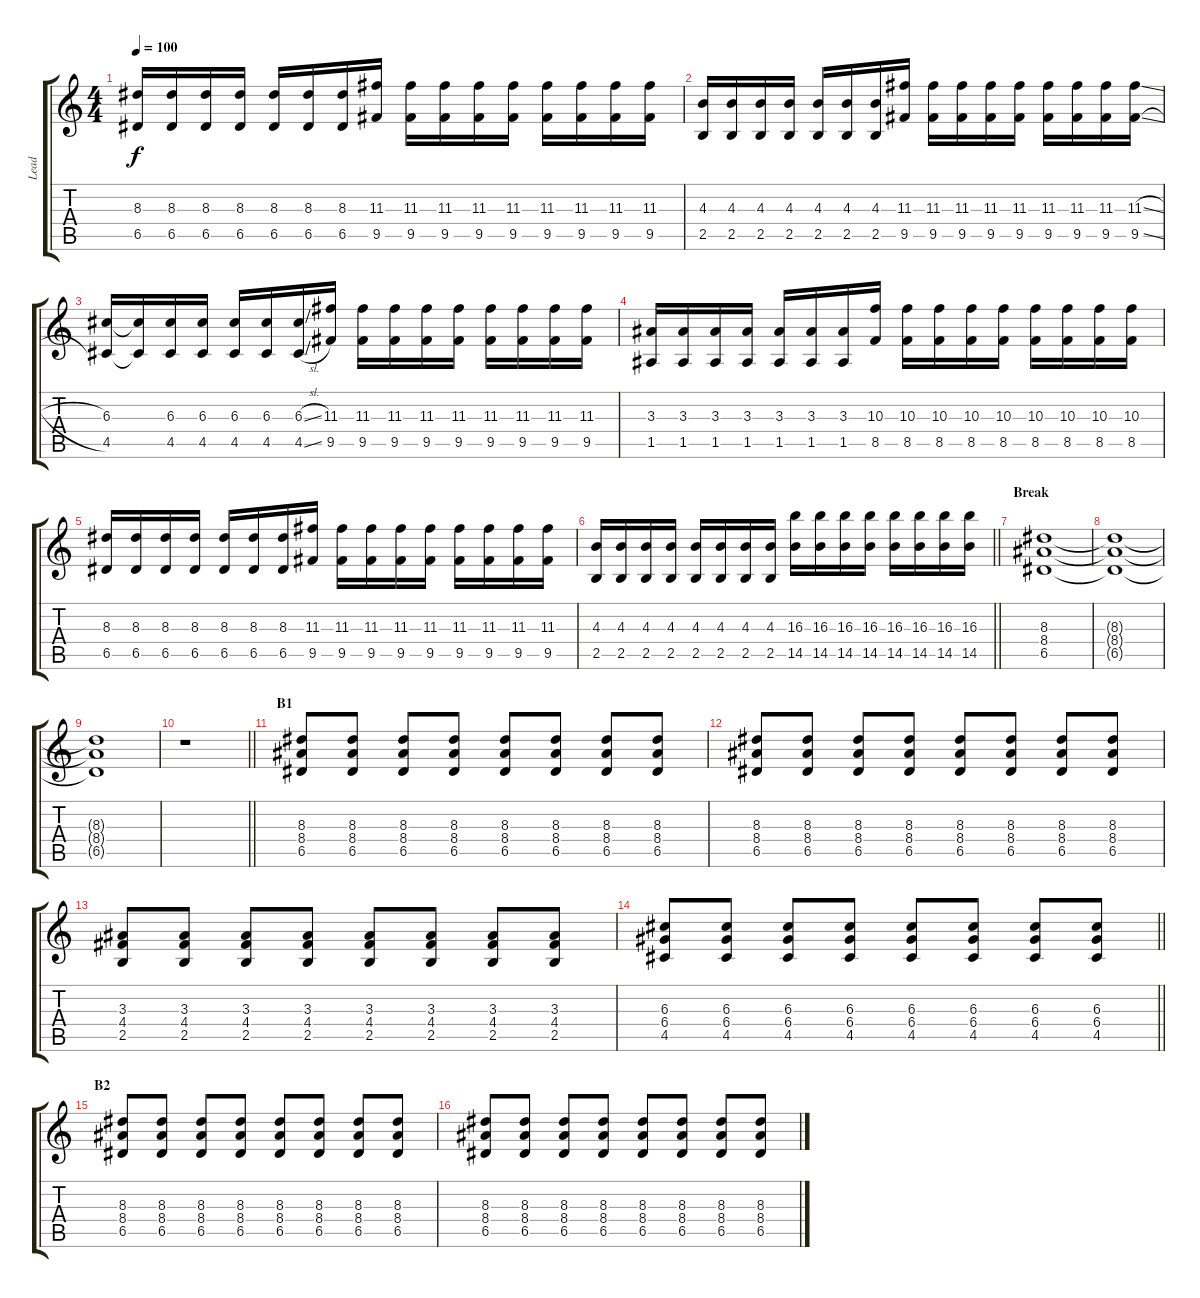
\track ("Lead" "Lead") {instrument overdrivenguitar}
\staff {score tabs}
\tuning (E4 B3 G3 D3 A2 E2) {hide}
\ts (4 4)
\tempo 100
\clef g2
\ks c
(8.3 6.5).16{dy f} (8.3 6.5).16 (8.3 6.5).16 (8.3 6.5).16 (8.3 6.5).16 (8.3 6.5).16 (8.3 6.5).16 (11.3 9.5).16 (11.3 9.5).16 (11.3 9.5).16 (11.3 9.5).16 (11.3 9.5).16 (11.3 9.5).16 (11.3 9.5).16 (11.3 9.5).16 (11.3 9.5).16 |
(4.3 2.5).16 (4.3 2.5).16 (4.3 2.5).16 (4.3 2.5).16 (4.3 2.5).16 (4.3 2.5).16 (4.3 2.5).16 (11.3 9.5).16 (11.3 9.5).16 (11.3 9.5).16 (11.3 9.5).16 (11.3 9.5).16 (11.3 9.5).16 (11.3 9.5).16 (11.3 9.5).16 (11.3{sl} 9.5{sl}).16 |
(6.3 4.5).16 (6.3{t} 4.5{t}).16 (6.3 4.5).16 (6.3 4.5).16 (6.3 4.5).16 (6.3 4.5).16 (6.3{sl} 4.5{sl}).16 (11.3 9.5).16 (11.3 9.5).16 (11.3 9.5).16 (11.3 9.5).16 (11.3 9.5).16 (11.3 9.5).16 (11.3 9.5).16 (11.3 9.5).16 (11.3 9.5).16 |
(3.3 1.5).16 (3.3 1.5).16 (3.3 1.5).16 (3.3 1.5).16 (3.3 1.5).16 (3.3 1.5).16 (3.3 1.5).16 (10.3 8.5).16 (10.3 8.5).16 (10.3 8.5).16 (10.3 8.5).16 (10.3 8.5).16 (10.3 8.5).16 (10.3 8.5).16 (10.3 8.5).16 (10.3 8.5).16 |
(8.3 6.5).16 (8.3 6.5).16 (8.3 6.5).16 (8.3 6.5).16 (8.3 6.5).16 (8.3 6.5).16 (8.3 6.5).16 (11.3 9.5).16 (11.3 9.5).16 (11.3 9.5).16 (11.3 9.5).16 (11.3 9.5).16 (11.3 9.5).16 (11.3 9.5).16 (11.3 9.5).16 (11.3 9.5).16 |
\barLineRight lightlight
(4.3 2.5).16 (4.3 2.5).16 (4.3 2.5).16 (4.3 2.5).16 (4.3 2.5).16 (4.3 2.5).16 (4.3 2.5).16 (4.3 2.5).16 (16.3 14.5).16 (16.3 14.5).16 (16.3 14.5).16 (16.3 14.5).16 (16.3 14.5).16 (16.3 14.5).16 (16.3 14.5).16 (16.3 14.5).16 |
\section ("" "Break")
(8.3 8.4 6.5).1 |
(8.3{t} 8.4{t} 6.5{t}).1 |
(8.3{t} 8.4{t} 6.5{t}).1 |
\barLineRight lightlight
r.1 |
\section ("" " B1")
(8.3 8.4 6.5).8 (8.3 8.4 6.5).8 (8.3 8.4 6.5).8 (8.3 8.4 6.5).8 (8.3 8.4 6.5).8 (8.3 8.4 6.5).8 (8.3 8.4 6.5).8 (8.3 8.4 6.5).8 |
(8.3 8.4 6.5).8 (8.3 8.4 6.5).8 (8.3 8.4 6.5).8 (8.3 8.4 6.5).8 (8.3 8.4 6.5).8 (8.3 8.4 6.5).8 (8.3 8.4 6.5).8 (8.3 8.4 6.5).8 |
(3.3 4.4 2.5).8 (3.3 4.4 2.5).8 (3.3 4.4 2.5).8 (3.3 4.4 2.5).8 (3.3 4.4 2.5).8 (3.3 4.4 2.5).8 (3.3 4.4 2.5).8 (3.3 4.4 2.5).8 |
\barLineRight lightlight
(6.3 6.4 4.5).8 (6.3 6.4 4.5).8 (6.3 6.4 4.5).8 (6.3 6.4 4.5).8 (6.3 6.4 4.5).8 (6.3 6.4 4.5).8 (6.3 6.4 4.5).8 (6.3 6.4 4.5).8 |
\section ("" "B2")
(8.3 8.4 6.5).8 (8.3 8.4 6.5).8 (8.3 8.4 6.5).8 (8.3 8.4 6.5).8 (8.3 8.4 6.5).8 (8.3 8.4 6.5).8 (8.3 8.4 6.5).8 (8.3 8.4 6.5).8 |
(8.3 8.4 6.5).8 (8.3 8.4 6.5).8 (8.3 8.4 6.5).8 (8.3 8.4 6.5).8 (8.3 8.4 6.5).8 (8.3 8.4 6.5).8 (8.3 8.4 6.5).8 (8.3 8.4 6.5).8
